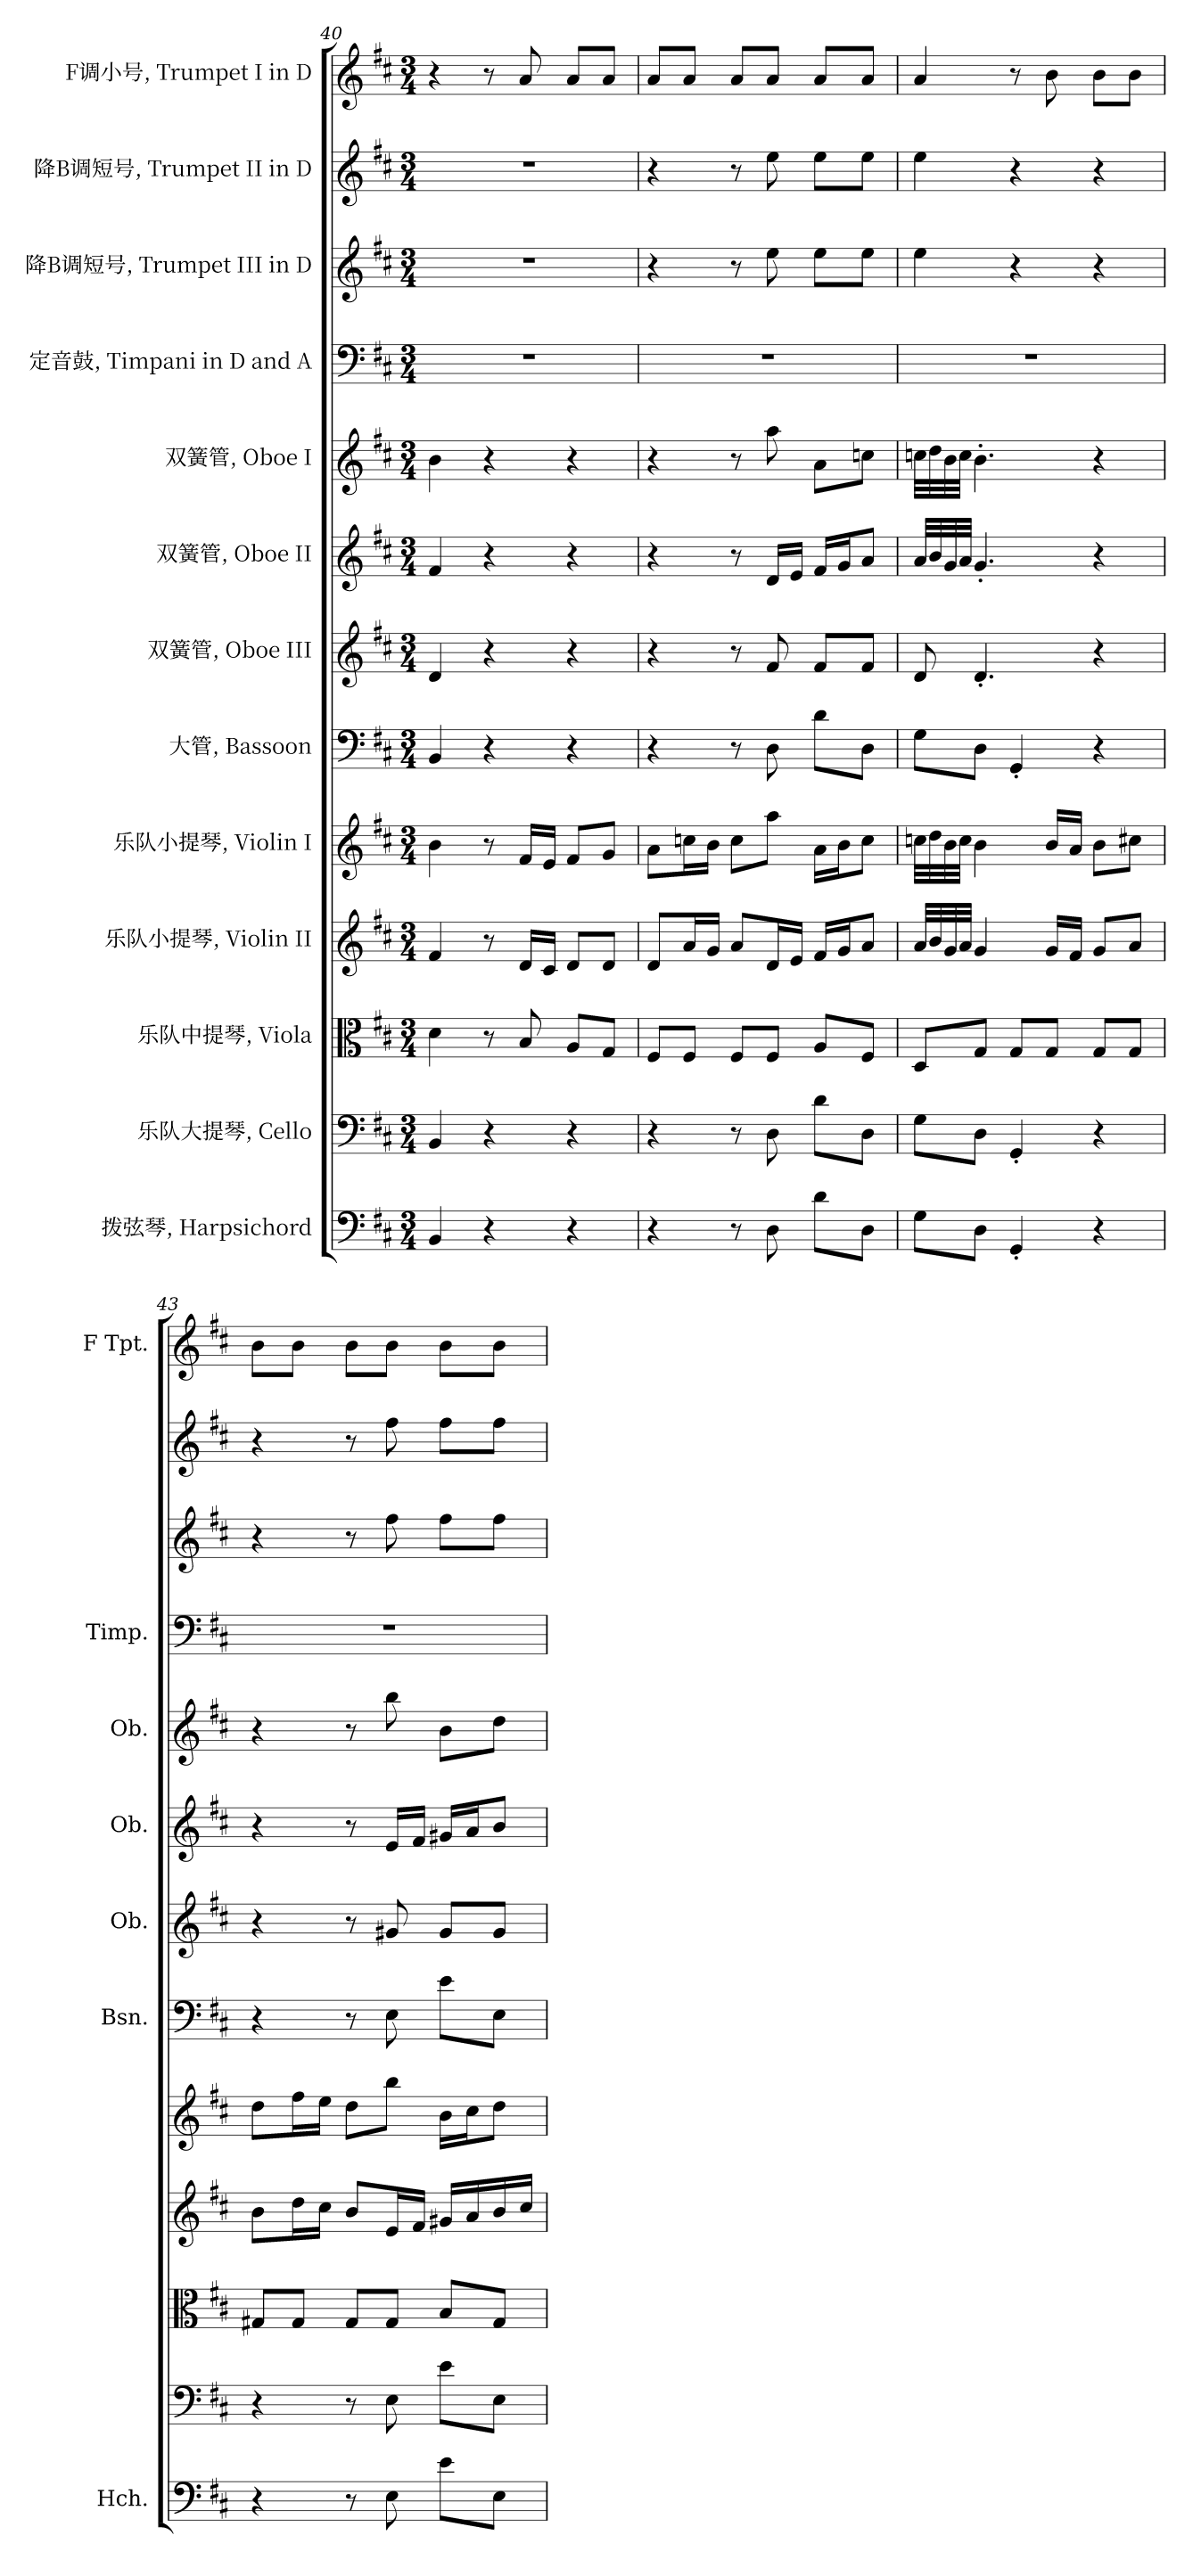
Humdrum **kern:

**kern	**kern	**kern	**kern	**kern	**kern	**kern	**kern	**kern	**kern	**kern	**kern	**kern
*part13	*part12	*part11	*part10	*part9	*part8	*part7	*part6	*part5	*part4	*part3	*part2	*part1
*staff13	*staff12	*staff11	*staff10	*staff9	*staff8	*staff7	*staff6	*staff5	*staff4	*staff3	*staff2	*staff1
*I"拨弦琴, Harpsichord	*I"乐队大提琴, Cello	*I"乐队中提琴, Viola	*I"乐队小提琴, Violin II	*I"乐队小提琴, Violin I	*I"大管, Bassoon	*I"双簧管, Oboe III	*I"双簧管, Oboe II	*I"双簧管, Oboe I	*I"定音鼓, Timpani in D and A	*I"降B调短号, Trumpet III in D	*I"降B调短号, Trumpet II in D	*I"F调小号, Trumpet I in D
*I'Hch.	*	*	*	*	*I'Bsn.	*I'Ob.	*I'Ob.	*I'Ob.	*I'Timp.	*	*	*I'F Tpt.
*clefF4	*clefF4	*clefC3	*clefG2	*clefG2	*clefF4	*clefG2	*clefG2	*clefG2	*clefF4	*clefG2	*clefG2	*clefG2
*	*	*	*	*	*	*	*	*	*	*ITrd1c2	*ITrd1c2	*ITrd-3c-5
*k[f#c#]	*k[f#c#]	*k[f#c#]	*k[f#c#]	*k[f#c#]	*k[f#c#]	*k[f#c#]	*k[f#c#]	*k[f#c#]	*k[f#c#]	*k[]	*k[]	*k[f#]
*M3/4	*M3/4	*M3/4	*M3/4	*M3/4	*M3/4	*M3/4	*M3/4	*M3/4	*M3/4	*M3/4	*M3/4	*M3/4
=40	=40	=40	=40	=40	=40	=40	=40	=40	=40	=40	=40	=40
4BB/	4BB/	4d\	4f#/	4b\	4BB/	4d/	4f#/	4b\	2.r	2.r	2.r	4r
4r	4r	8r	8r	8r	4r	4r	4r	4r	.	.	.	8r
.	.	8B/	16d/LL	16f#/LL	.	.	.	.	.	.	.	8dd/
.	.	.	16c#/JJ	16e/JJ	.	.	.	.	.	.	.	.
4r	4r	8A/L	8d/L	8f#/L	4r	4r	4r	4r	.	.	.	8dd/L
.	.	8G/J	8d/J	8g/J	.	.	.	.	.	.	.	8dd/J
!!LO:PB:g=z
=41	=41	=41	=41	=41	=41	=41	=41	=41	=41	=41	=41	=41
4r	4r	8F#/L	8d/L	8a\L	4r	4r	4r	4r	2.r	4r	4r	8dd/L
.	.	8F#/J	16a/L	16ccn\L	.	.	.	.	.	.	.	8dd/J
.	.	.	16g/JJ	16b\JJ	.	.	.	.	.	.	.	.
8r	8r	8F#/L	8a/L	8cc\L	8r	8r	8r	8r	.	8r	8r	8dd/L
8D\	8D\	8F#/J	16d/L	8aa\J	8D\	8f#/	16d/LL	8aa\	.	8dd\	8dd\	8dd/J
.	.	.	16e/JJ	.	.	.	16e/JJ	.	.	.	.	.
8d\L	8d\L	8A/L	16f#/LL	16a\LL	8d\L	8f#/L	16f#/LL	8a\L	.	8dd\L	8dd\L	8dd/L
.	.	.	16g/J	16b\J	.	.	16g/J	.	.	.	.	.
8D\J	8D\J	8F#/J	8a/J	8cc\J	8D\J	8f#/J	8a/J	8ccn\J	.	8dd\J	8dd\J	8dd/J
=42	=42	=42	=42	=42	=42	=42	=42	=42	=42	=42	=42	=42
8G\L	8G\L	8D/L	32a/LLL	32ccn\LLL	8G\L	8d/	32a/LLL	32ccn\LLL	2.r	4dd\	4dd\	4dd/
.	.	.	32b/	32dd\	.	.	32b/	32dd\	.	.	.	.
.	.	.	32g/	32b\	.	.	32g/	32b\	.	.	.	.
.	.	.	32a/JJJ	32cc\JJJ	.	.	32a/JJJ	32cc\JJJ	.	.	.	.
8D\J	8D\J	8G/J	4g/	4b\	8D\J	4.d'/	4.g'/	4.b'\	.	.	.	.
4GG'/	4GG'/	8G/L	.	.	4GG'/	.	.	.	.	4r	4r	8r
.	.	8G/J	16g/LL	16b/LL	.	.	.	.	.	.	.	8ee\
.	.	.	16f#/JJ	16a/JJ	.	.	.	.	.	.	.	.
4r	4r	8G/L	8g/L	8b\L	4r	4r	4r	4r	.	4r	4r	8ee\L
.	.	8G/J	8a/J	8cc#X\J	.	.	.	.	.	.	.	8ee\J
=43	=43	=43	=43	=43	=43	=43	=43	=43	=43	=43	=43	=43
4r	4r	8G#X/L	8b\L	8dd\L	4r	4r	4r	4r	2.r	4r	4r	8ee\L
.	.	8G#/J	16dd\L	16ff#\L	.	.	.	.	.	.	.	8ee\J
.	.	.	16cc#\JJ	16ee\JJ	.	.	.	.	.	.	.	.
8r	8r	8G#/L	8b/L	8dd\L	8r	8r	8r	8r	.	8r	8r	8ee\L
8E\	8E\	8G#/J	16e/L	8bb\J	8E\	8g#X/	16e/LL	8bb\	.	8ee\	8ee\	8ee\J
.	.	.	16f#/JJ	.	.	.	16f#/JJ	.	.	.	.	.
8e\L	8e\L	8B/L	16g#X/LL	16b\LL	8e\L	8g#/L	16g#X/LL	8b\L	.	8ee\L	8ee\L	8ee\L
.	.	.	16a/	16cc#\J	.	.	16a/J	.	.	.	.	.
8E\J	8E\J	8G#/J	16b/	8dd\J	8E\J	8g#/J	8b/J	8dd\J	.	8ee\J	8ee\J	8ee\J
.	.	.	16cc#/JJ	.	.	.	.	.	.	.	.	.
=	=	=	=	=	=	=	=	=	=	=	=	=
*-	*-	*-	*-	*-	*-	*-	*-	*-	*-	*-	*-	*-
